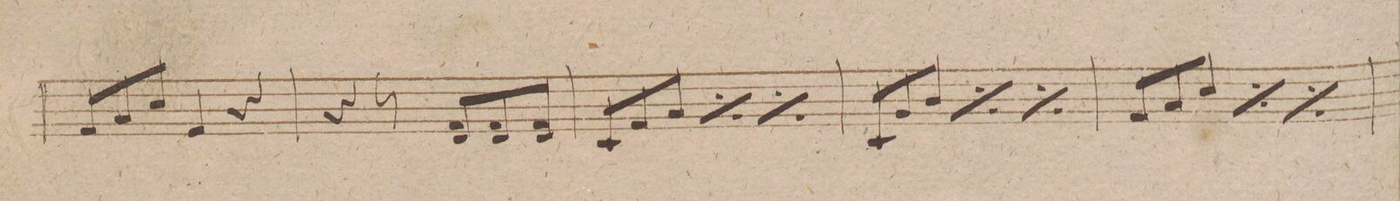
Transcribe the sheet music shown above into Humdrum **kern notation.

**kern	**dynam
*I"Viola.	*
*clefC3	*
*k[f#]	*
*met(c)	*
*M3/4	*
12G/L	.
12B/	.
12d/J	.
4G/	.
4r	.
=147	=147
4r	.
8r	.
8G/L 8E/	.
8G/ 8E/	.
8G/J 8E/	.
=148	=148
12D/L	.
12G/	.
12B/J	.
*rep	*
12D/L	.
12G/	.
12B/J	.
*Xrep	*
*rep	*
12D/L	.
12G/	.
12B/J	.
*Xrep	*
=149	=149
12D/L	.
12A/	.
12c/J	.
*rep	*
12D/L	.
12A/	.
12c/J	.
*Xrep	*
*rep	*
12D/L	.
12A/	.
12c/J	.
*Xrep	*
=150	=150
12G/L	.
12B/	.
12d/J	.
*rep	*
12G/L	.
12B/	.
12d/J	.
*Xrep	*
*rep	*
12G/L	.
12B/	.
12d/J	.
*Xrep	*
=151	=151
*-	*-
